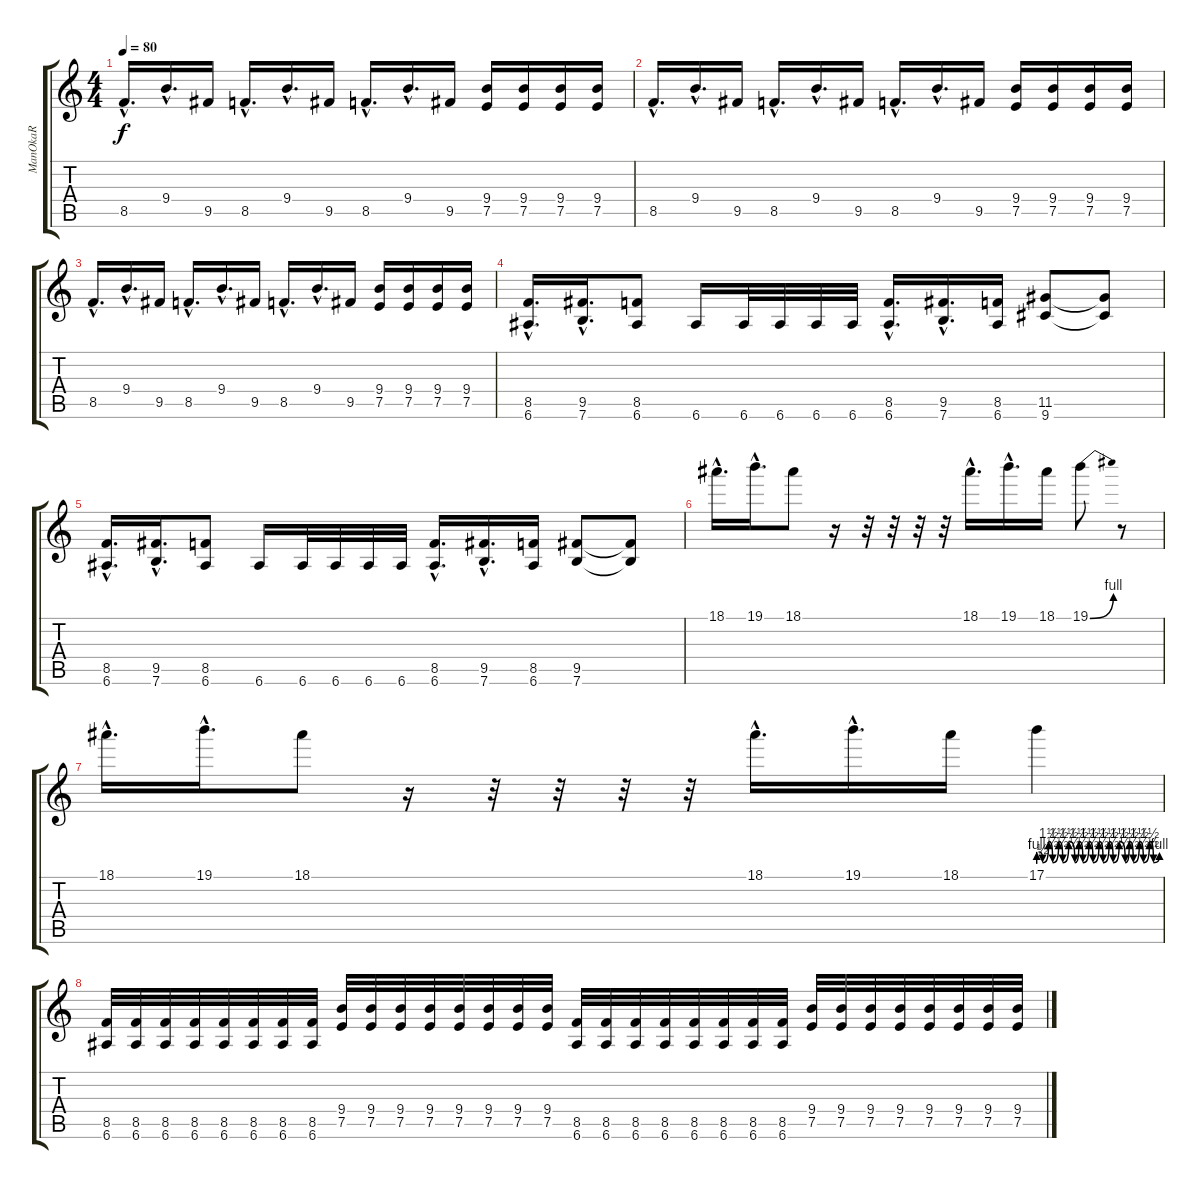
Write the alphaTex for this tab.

\track ("ManOkaR" "ManOkaR") {instrument distortionguitar}
\staff {score tabs}
\tuning (E4 B3 G3 D3 A2 E2) {hide}
\ts (4 4)
\tempo 80
\clef g2
\ks c
8.5{hac}.16{d dy f} 9.4{hac}.16{d} 9.5.16 8.5{hac}.16{d} 9.4{hac}.16{d} 9.5.16 8.5{hac}.16{d} 9.4{hac}.16{d} 9.5.16 (9.4 7.5).16 (9.4 7.5).16 (9.4 7.5).16 (9.4 7.5).16 |
8.5{hac}.16{d} 9.4{hac}.16{d} 9.5.16 8.5{hac}.16{d} 9.4{hac}.16{d} 9.5.16 8.5{hac}.16{d} 9.4{hac}.16{d} 9.5.16 (9.4 7.5).16 (9.4 7.5).16 (9.4 7.5).16 (9.4 7.5).16 |
8.5{hac}.16{d} 9.4{hac}.16{d} 9.5.16 8.5{hac}.16{d} 9.4{hac}.16{d} 9.5.16 8.5{hac}.16{d} 9.4{hac}.16{d} 9.5.16 (9.4 7.5).16 (9.4 7.5).16 (9.4 7.5).16 (9.4 7.5).16 |
(8.5{hac} 6.6{hac}).16{d} (9.5{hac} 7.6{hac}).16{d} (8.5 6.6).8 6.6.16 6.6.32 6.6.32 6.6.32 6.6.32 (8.5{hac} 6.6{hac}).16{d} (9.5{hac} 7.6{hac}).16{d} (8.5 6.6).16 (11.5 9.6).8 (11.5{t} 9.6{t}).8 |
(8.5{hac} 6.6{hac}).16{d} (9.5{hac} 7.6{hac}).16{d} (8.5 6.6).8 6.6.16 6.6.32 6.6.32 6.6.32 6.6.32 (8.5{hac} 6.6{hac}).16{d} (9.5{hac} 7.6{hac}).16{d} (8.5 6.6).16 (9.5 7.6).8 (9.5{t} 7.6{t}).8 |
18.1{hac}.16{d} 19.1{hac}.16{d} 18.1.8 r.16 r.32 r.32 r.32 r.32 18.1{hac}.16{d} 19.1{hac}.16{d} 18.1.16 19.1{be (bend 0 0 60 4)}.8 r.8 |
18.1{hac}.16{d} 19.1{hac}.16{d} 18.1.8 r.16 r.32 r.32 r.32 r.32 18.1{hac}.16{d} 19.1{hac}.16{d} 18.1.16 17.1{be (custom 0 4 2 2 5 6 7 2 10 6 12 2 15 6 18 2 20 6 22 2 25 6 27 2 30 6 32 2 35 6 37 2 40 6 43 2 45 6 47 2 50 6 52 2 55 6 57 2 60 4)}.4 |
(8.5 6.6).32 (8.5 6.6).32 (8.5 6.6).32 (8.5 6.6).32 (8.5 6.6).32 (8.5 6.6).32 (8.5 6.6).32 (8.5 6.6).32 (9.4 7.5).32 (9.4 7.5).32 (9.4 7.5).32 (9.4 7.5).32 (9.4 7.5).32 (9.4 7.5).32 (9.4 7.5).32 (9.4 7.5).32 (8.5 6.6).32 (8.5 6.6).32 (8.5 6.6).32 (8.5 6.6).32 (8.5 6.6).32 (8.5 6.6).32 (8.5 6.6).32 (8.5 6.6).32 (9.4 7.5).32 (9.4 7.5).32 (9.4 7.5).32 (9.4 7.5).32 (9.4 7.5).32 (9.4 7.5).32 (9.4 7.5).32 (9.4 7.5).32
